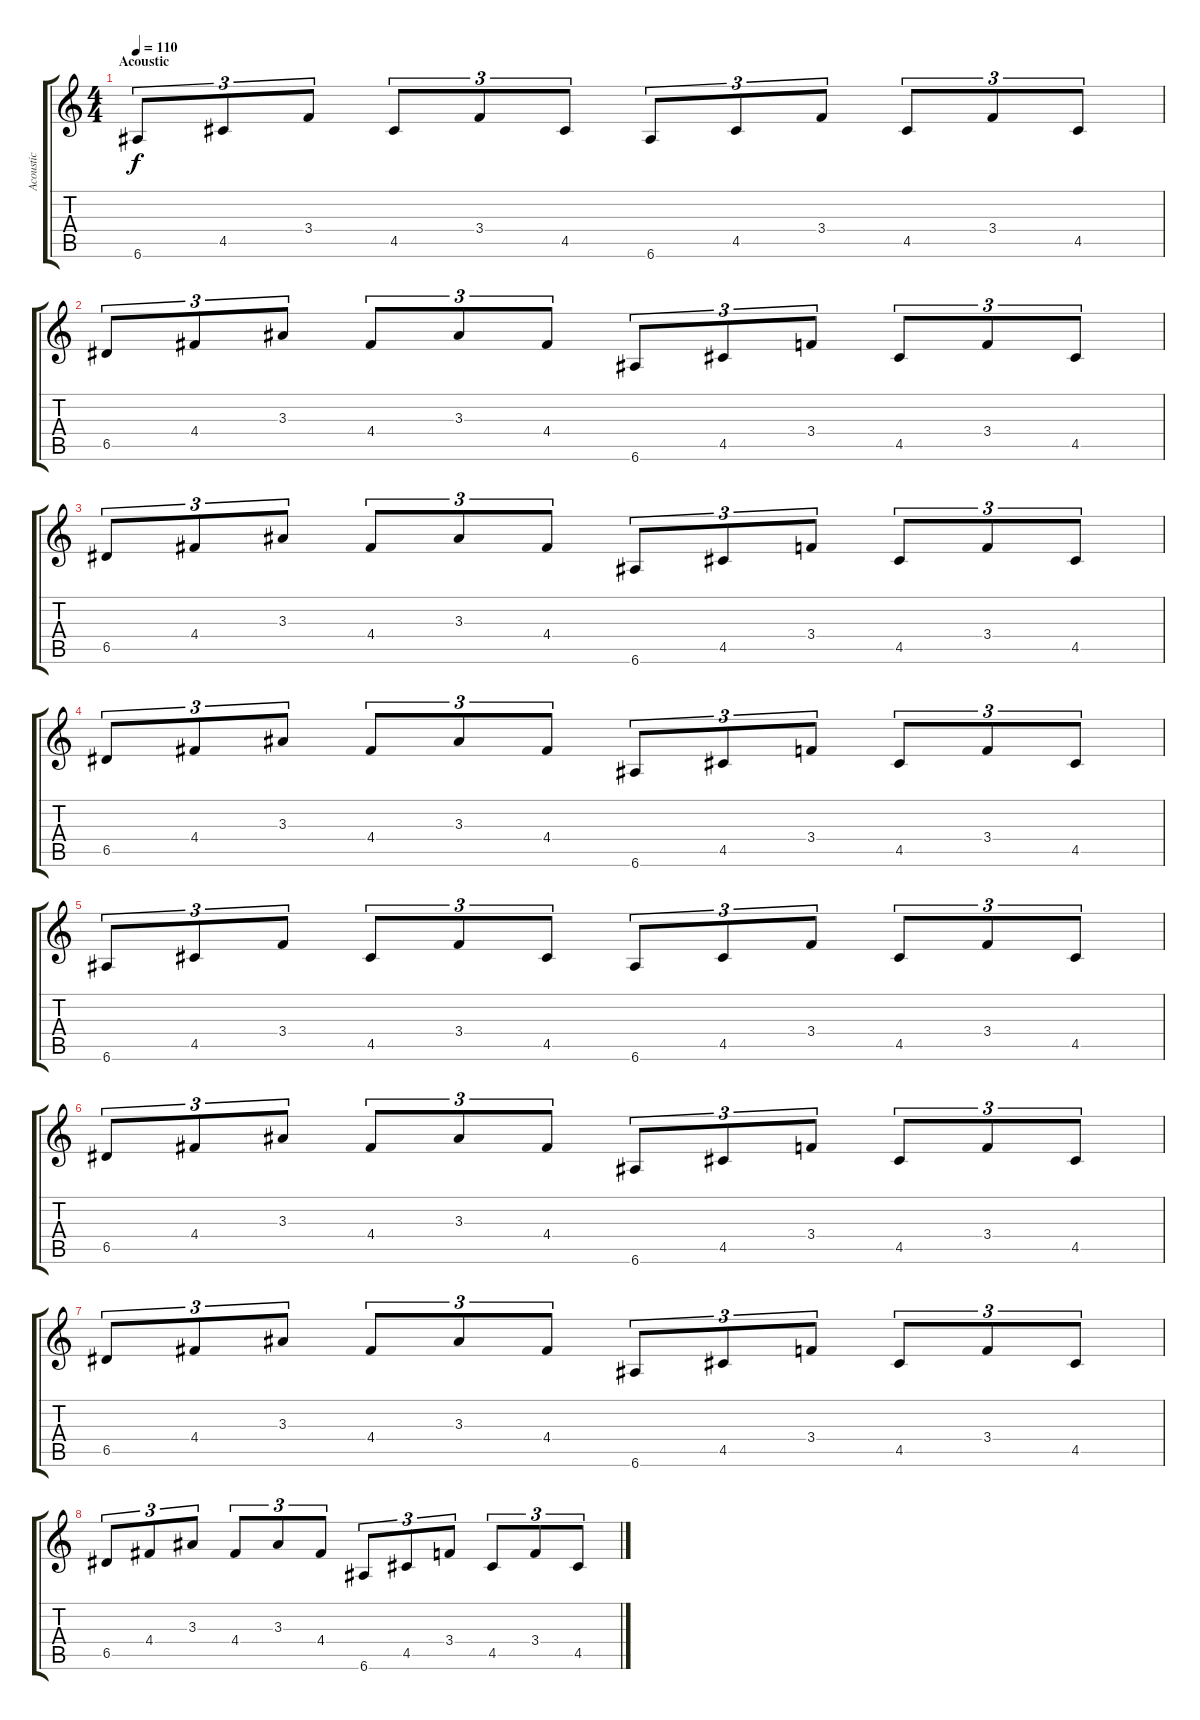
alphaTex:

\track ("Acoustic" "Acoustic") {instrument acousticguitarnylon}
\staff {score tabs}
\tuning (E4 B3 G3 D3 A2 E2) {hide}
\ts (4 4)
\section ("" "Acoustic")
\tempo 110
\clef g2
\ks c
6.6.8{tu (3 2) dy f} 4.5.8{tu (3 2)} 3.4.8{tu (3 2)} 4.5.8{tu (3 2)} 3.4.8{tu (3 2)} 4.5.8{tu (3 2)} 6.6.8{tu (3 2)} 4.5.8{tu (3 2)} 3.4.8{tu (3 2)} 4.5.8{tu (3 2)} 3.4.8{tu (3 2)} 4.5.8{tu (3 2)} |
6.5.8{tu (3 2)} 4.4.8{tu (3 2)} 3.3.8{tu (3 2)} 4.4.8{tu (3 2)} 3.3.8{tu (3 2)} 4.4.8{tu (3 2)} 6.6.8{tu (3 2)} 4.5.8{tu (3 2)} 3.4.8{tu (3 2)} 4.5.8{tu (3 2)} 3.4.8{tu (3 2)} 4.5.8{tu (3 2)} |
6.5.8{tu (3 2)} 4.4.8{tu (3 2)} 3.3.8{tu (3 2)} 4.4.8{tu (3 2)} 3.3.8{tu (3 2)} 4.4.8{tu (3 2)} 6.6.8{tu (3 2)} 4.5.8{tu (3 2)} 3.4.8{tu (3 2)} 4.5.8{tu (3 2)} 3.4.8{tu (3 2)} 4.5.8{tu (3 2)} |
6.5.8{tu (3 2)} 4.4.8{tu (3 2)} 3.3.8{tu (3 2)} 4.4.8{tu (3 2)} 3.3.8{tu (3 2)} 4.4.8{tu (3 2)} 6.6.8{tu (3 2)} 4.5.8{tu (3 2)} 3.4.8{tu (3 2)} 4.5.8{tu (3 2)} 3.4.8{tu (3 2)} 4.5.8{tu (3 2)} |
6.6.8{tu (3 2)} 4.5.8{tu (3 2)} 3.4.8{tu (3 2)} 4.5.8{tu (3 2)} 3.4.8{tu (3 2)} 4.5.8{tu (3 2)} 6.6.8{tu (3 2)} 4.5.8{tu (3 2)} 3.4.8{tu (3 2)} 4.5.8{tu (3 2)} 3.4.8{tu (3 2)} 4.5.8{tu (3 2)} |
6.5.8{tu (3 2)} 4.4.8{tu (3 2)} 3.3.8{tu (3 2)} 4.4.8{tu (3 2)} 3.3.8{tu (3 2)} 4.4.8{tu (3 2)} 6.6.8{tu (3 2)} 4.5.8{tu (3 2)} 3.4.8{tu (3 2)} 4.5.8{tu (3 2)} 3.4.8{tu (3 2)} 4.5.8{tu (3 2)} |
6.5.8{tu (3 2)} 4.4.8{tu (3 2)} 3.3.8{tu (3 2)} 4.4.8{tu (3 2)} 3.3.8{tu (3 2)} 4.4.8{tu (3 2)} 6.6.8{tu (3 2)} 4.5.8{tu (3 2)} 3.4.8{tu (3 2)} 4.5.8{tu (3 2)} 3.4.8{tu (3 2)} 4.5.8{tu (3 2)} |
6.5.8{tu (3 2)} 4.4.8{tu (3 2)} 3.3.8{tu (3 2)} 4.4.8{tu (3 2)} 3.3.8{tu (3 2)} 4.4.8{tu (3 2)} 6.6.8{tu (3 2)} 4.5.8{tu (3 2)} 3.4.8{tu (3 2)} 4.5.8{tu (3 2)} 3.4.8{tu (3 2)} 4.5.8{tu (3 2)}
